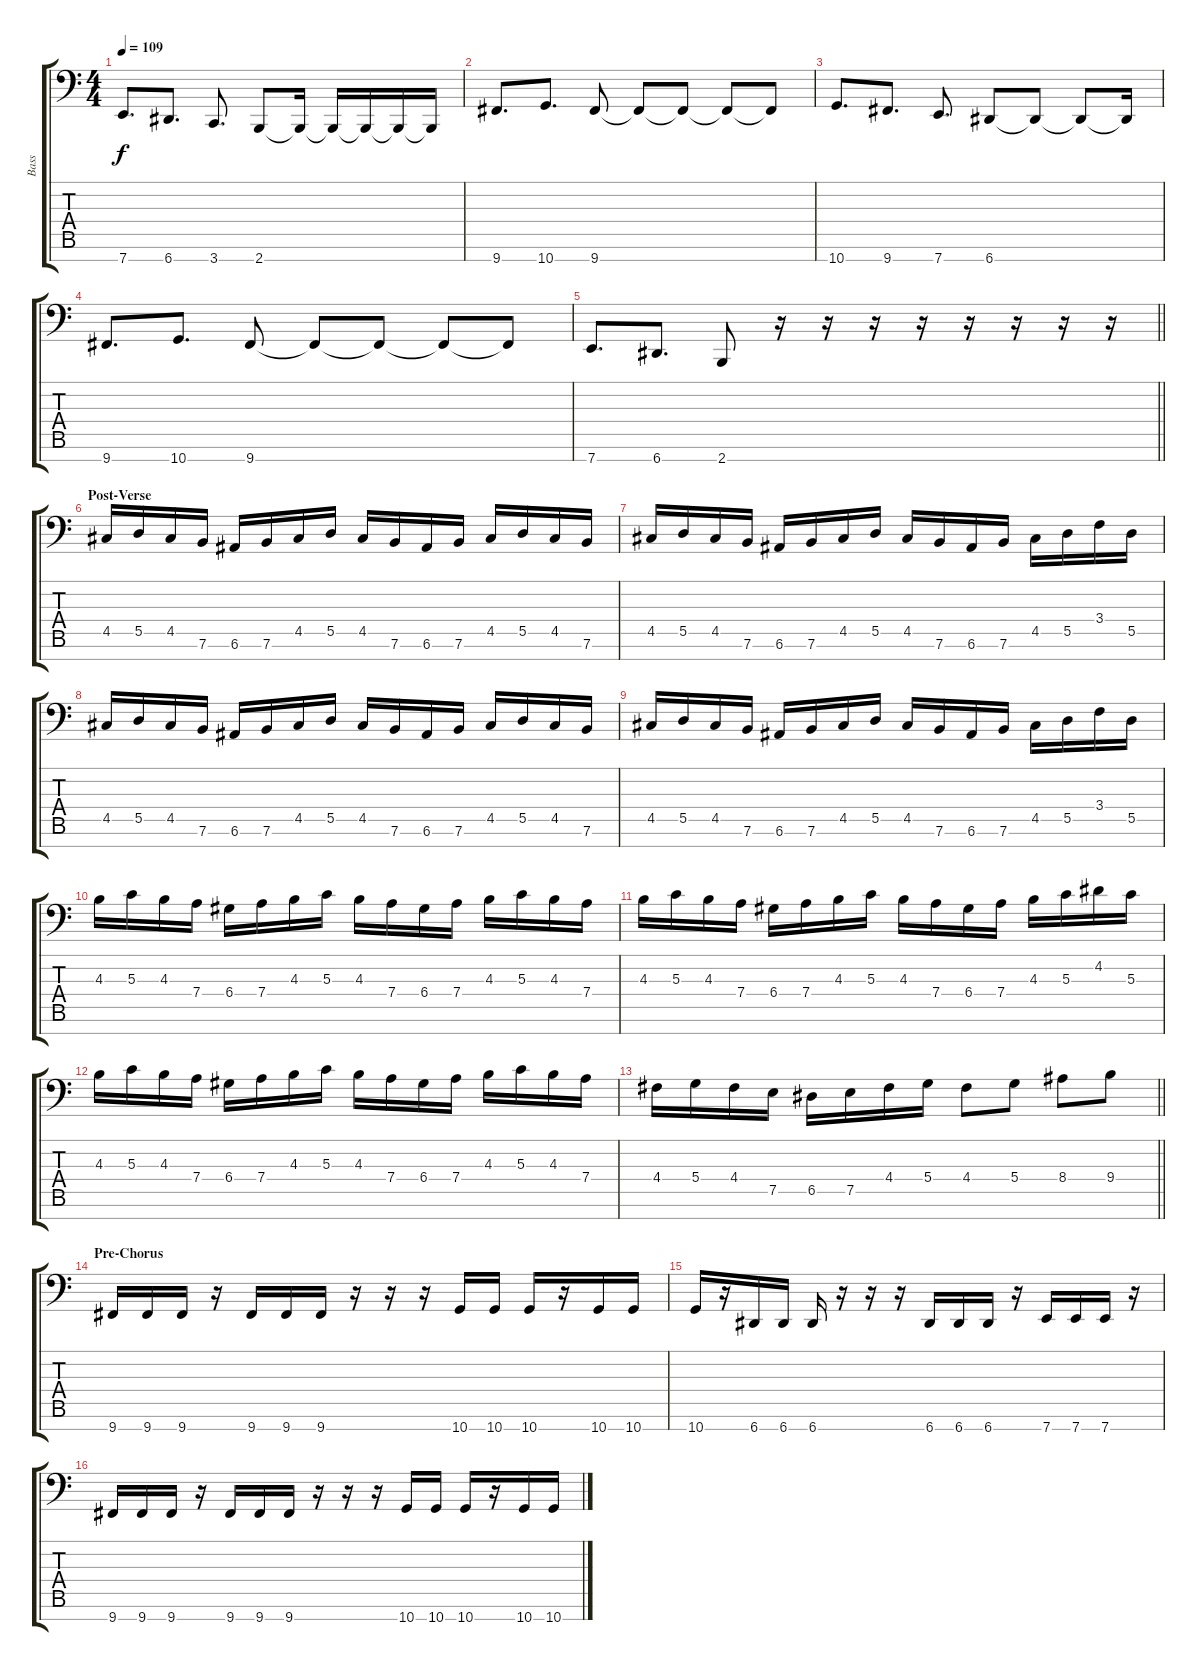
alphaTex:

\track ("Bass" "Bass") {instrument electricbasspick}
\staff {score tabs}
\tuning (E3 B2 G2 D2 A1 E1 A0) {hide}
\ts (4 4)
\tempo 109
\clef f4
\ks c
7.7.8{d dy f} 6.7.8{d} 3.7.8{d} 2.7.8 2.7{t}.16 2.7{t}.16 2.7{t}.16 2.7{t}.16 2.7{t}.16 |
9.7.8{d} 10.7.8{d} 9.7.8 9.7{t}.8 9.7{t}.8 9.7{t}.8 9.7{t}.8 |
10.7.8{d} 9.7.8{d} 7.7.8{d} 6.7.8 6.7{t}.8 6.7{t}.8 6.7{t}.16 |
9.7.8{d} 10.7.8{d} 9.7.8 9.7{t}.8 9.7{t}.8 9.7{t}.8 9.7{t}.8 |
\barLineRight lightlight
7.7.8{d} 6.7.8{d} 2.7.8 r.16 r.16 r.16 r.16 r.16 r.16 r.16 r.16 |
\section ("" "Post-Verse")
4.5.16 5.5.16 4.5.16 7.6.16 6.6.16 7.6.16 4.5.16 5.5.16 4.5.16 7.6.16 6.6.16 7.6.16 4.5.16 5.5.16 4.5.16 7.6.16 |
4.5.16 5.5.16 4.5.16 7.6.16 6.6.16 7.6.16 4.5.16 5.5.16 4.5.16 7.6.16 6.6.16 7.6.16 4.5.16 5.5.16 3.4.16 5.5.16 |
4.5.16 5.5.16 4.5.16 7.6.16 6.6.16 7.6.16 4.5.16 5.5.16 4.5.16 7.6.16 6.6.16 7.6.16 4.5.16 5.5.16 4.5.16 7.6.16 |
4.5.16 5.5.16 4.5.16 7.6.16 6.6.16 7.6.16 4.5.16 5.5.16 4.5.16 7.6.16 6.6.16 7.6.16 4.5.16 5.5.16 3.4.16 5.5.16 |
4.3.16 5.3.16 4.3.16 7.4.16 6.4.16 7.4.16 4.3.16 5.3.16 4.3.16 7.4.16 6.4.16 7.4.16 4.3.16 5.3.16 4.3.16 7.4.16 |
4.3.16 5.3.16 4.3.16 7.4.16 6.4.16 7.4.16 4.3.16 5.3.16 4.3.16 7.4.16 6.4.16 7.4.16 4.3.16 5.3.16 4.2.16 5.3.16 |
4.3.16 5.3.16 4.3.16 7.4.16 6.4.16 7.4.16 4.3.16 5.3.16 4.3.16 7.4.16 6.4.16 7.4.16 4.3.16 5.3.16 4.3.16 7.4.16 |
\barLineRight lightlight
4.4.16 5.4.16 4.4.16 7.5.16 6.5.16 7.5.16 4.4.16 5.4.16 4.4.8 5.4.8 8.4.8 9.4.8 |
\section ("" "Pre-Chorus")
9.7.16 9.7.16 9.7.16 r.16 9.7.16 9.7.16 9.7.16 r.16 r.16 r.16 10.7.16 10.7.16 10.7.16 r.16 10.7.16 10.7.16 |
10.7.16 r.16 6.7.16 6.7.16 6.7.16 r.16 r.16 r.16 6.7.16 6.7.16 6.7.16 r.16 7.7.16 7.7.16 7.7.16 r.16 |
9.7.16 9.7.16 9.7.16 r.16 9.7.16 9.7.16 9.7.16 r.16 r.16 r.16 10.7.16 10.7.16 10.7.16 r.16 10.7.16 10.7.16
